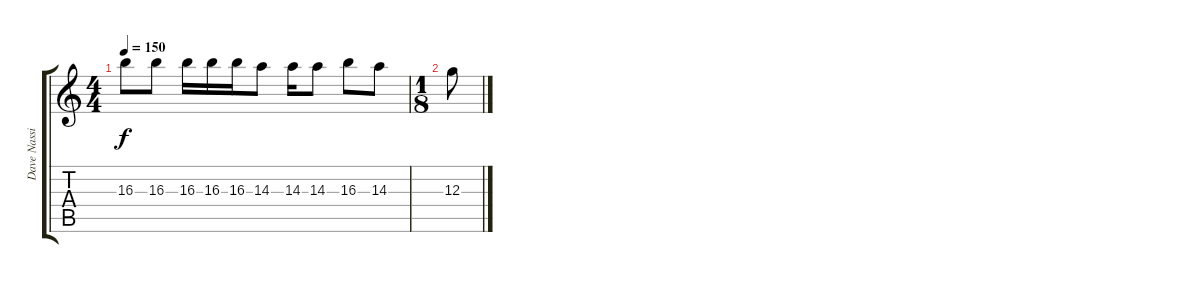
\track ("Dave Nassie" "Dave Nassi") {instrument distortionguitar}
\staff {score tabs}
\tuning (E4 B3 G3 D3 A2 E2) {hide}
\ts (4 4)
\tempo 150
\clef g2
\ks c
16.3.8{dy f} 16.3.8 16.3.16 16.3.16 16.3.16 14.3.8 14.3.16 14.3.8 16.3.8 14.3.8 |
\ts (1 8)
12.3.8
